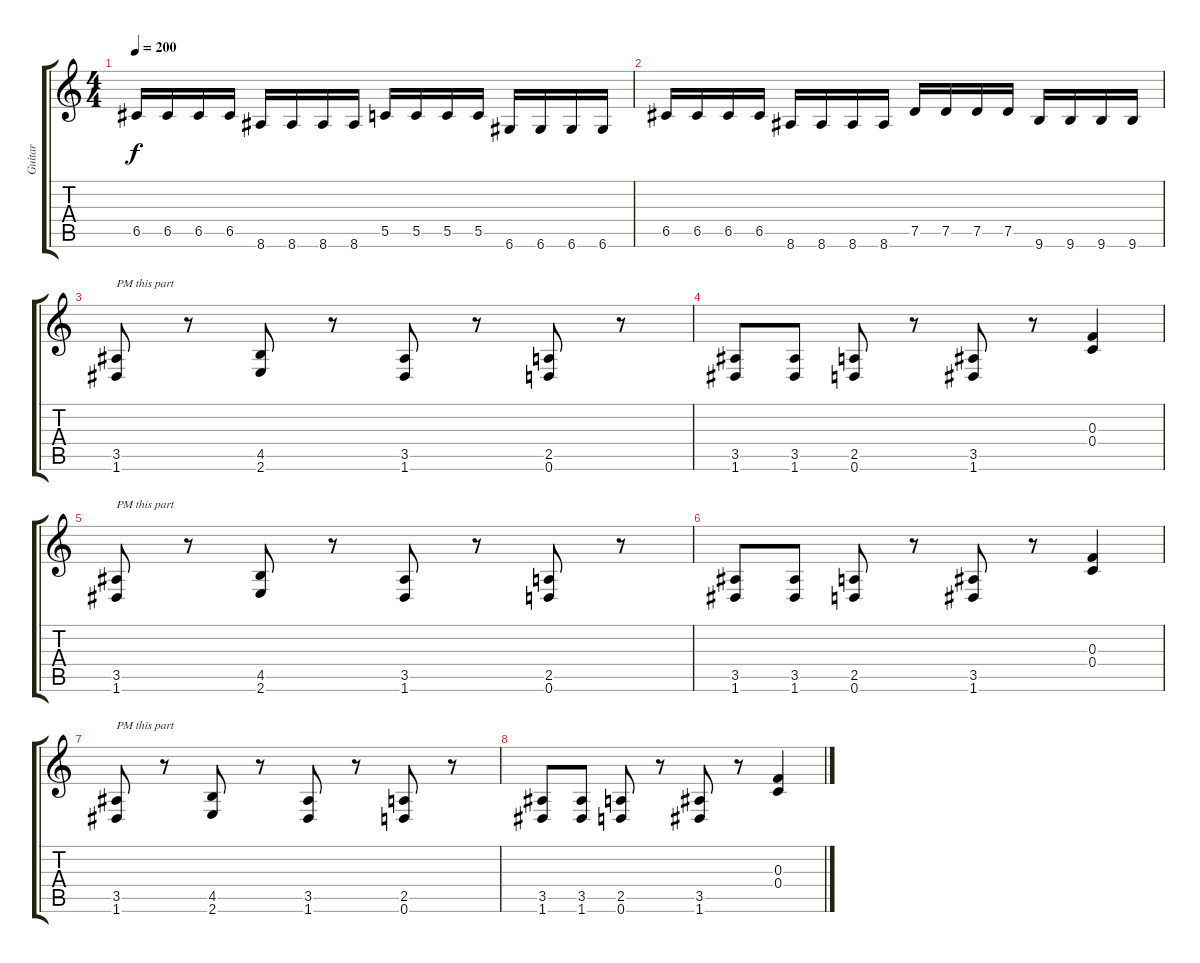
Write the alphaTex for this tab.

\track ("Guitar" "Guitar") {instrument distortionguitar}
\staff {score tabs}
\tuning (D4 A3 F3 C3 G2 D2) {hide}
\ts (4 4)
\tempo 200
\clef g2
\ks c
6.5.16{dy f} 6.5.16 6.5.16 6.5.16 8.6.16 8.6.16 8.6.16 8.6.16 5.5.16 5.5.16 5.5.16 5.5.16 6.6.16 6.6.16 6.6.16 6.6.16 |
6.5.16 6.5.16 6.5.16 6.5.16 8.6.16 8.6.16 8.6.16 8.6.16 7.5.16 7.5.16 7.5.16 7.5.16 9.6.16 9.6.16 9.6.16 9.6.16 |
\section ("" "")
(3.5 1.6).8{txt "PM this part"} r.8 (4.5 2.6).8 r.8 (3.5 1.6).8 r.8 (2.5 0.6).8 r.8 |
(3.5 1.6).8 (3.5 1.6).8 (2.5 0.6).8 r.8 (3.5 1.6).8 r.8 (0.3 0.4).4 |
(3.5 1.6).8{txt "PM this part"} r.8 (4.5 2.6).8 r.8 (3.5 1.6).8 r.8 (2.5 0.6).8 r.8 |
(3.5 1.6).8 (3.5 1.6).8 (2.5 0.6).8 r.8 (3.5 1.6).8 r.8 (0.3 0.4).4 |
(3.5 1.6).8{txt "PM this part"} r.8 (4.5 2.6).8 r.8 (3.5 1.6).8 r.8 (2.5 0.6).8 r.8 |
(3.5 1.6).8 (3.5 1.6).8 (2.5 0.6).8 r.8 (3.5 1.6).8 r.8 (0.3 0.4).4
